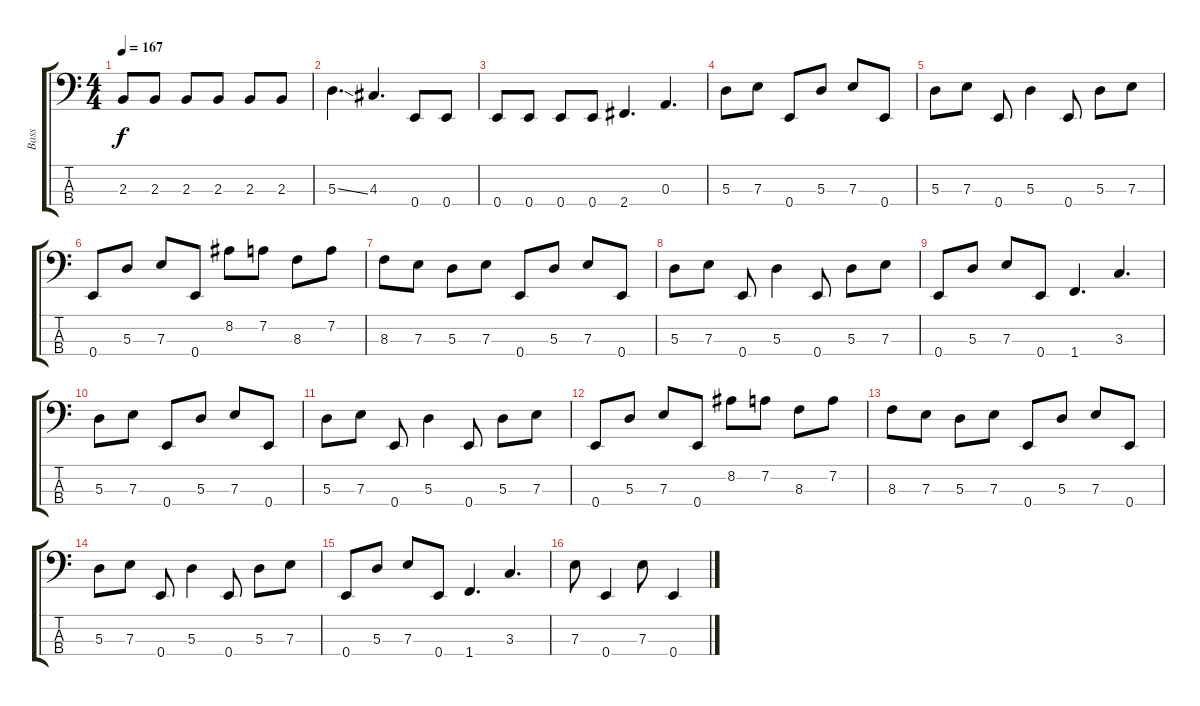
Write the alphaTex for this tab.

\track ("Bass" "Bass") {instrument electricbassfinger}
\staff {score tabs}
\tuning (G2 D2 A1 E1) {hide}
\ts (4 4)
\tempo 167
\clef f4
\ks c
2.3.8{dy f} 2.3.8 2.3.8 2.3.8 2.3.8 2.3.8 |
5.3{ss}.4{d} 4.3.4{d} 0.4.8 0.4.8 |
0.4.8 0.4.8 0.4.8 0.4.8 2.4.4{d} 0.3.4{d} |
5.3.8 7.3.8 0.4.8 5.3.8 7.3.8 0.4.8 |
5.3.8 7.3.8 0.4.8 5.3.4 0.4.8 5.3.8 7.3.8 |
0.4.8 5.3.8 7.3.8 0.4.8 8.2.8 7.2.8 8.3.8 7.2.8 |
8.3.8 7.3.8 5.3.8 7.3.8 0.4.8 5.3.8 7.3.8 0.4.8 |
5.3.8 7.3.8 0.4.8 5.3.4 0.4.8 5.3.8 7.3.8 |
0.4.8 5.3.8 7.3.8 0.4.8 1.4.4{d} 3.3.4{d} |
5.3.8 7.3.8 0.4.8 5.3.8 7.3.8 0.4.8 |
5.3.8 7.3.8 0.4.8 5.3.4 0.4.8 5.3.8 7.3.8 |
0.4.8 5.3.8 7.3.8 0.4.8 8.2.8 7.2.8 8.3.8 7.2.8 |
8.3.8 7.3.8 5.3.8 7.3.8 0.4.8 5.3.8 7.3.8 0.4.8 |
5.3.8 7.3.8 0.4.8 5.3.4 0.4.8 5.3.8 7.3.8 |
0.4.8 5.3.8 7.3.8 0.4.8 1.4.4{d} 3.3.4{d} |
7.3.8 0.4.4 7.3.8 0.4.4
